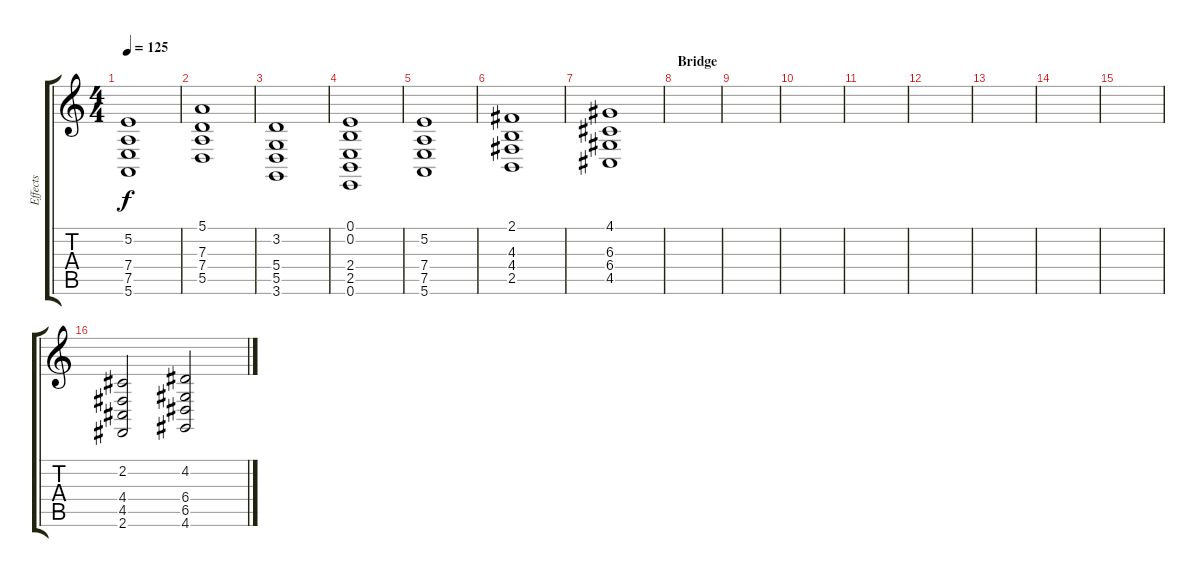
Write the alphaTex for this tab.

\track ("Effects" "Effects") {instrument fx5brightness}
\staff {score tabs}
\tuning (E4 B3 G3 D3 A2 E2) {hide}
\ts (4 4)
\tempo 125
\clef g2
\ks c
(5.2 7.4 7.5 5.6).1{dy f} |
(5.1 7.3 7.4 5.5).1 |
(3.2 5.4 5.5 3.6).1 |
(0.1 0.2 2.4 2.5 0.6).1 |
(5.2 7.4 7.5 5.6).1 |
(2.1 4.3 4.4 2.5).1 |
(4.1 6.3 6.4 4.5).1 |
\section ("" "Bridge")
|
|
|
|
|
|
|
|
(2.2 4.4 4.5 2.6).2 (4.2 6.4 6.5 4.6).2
